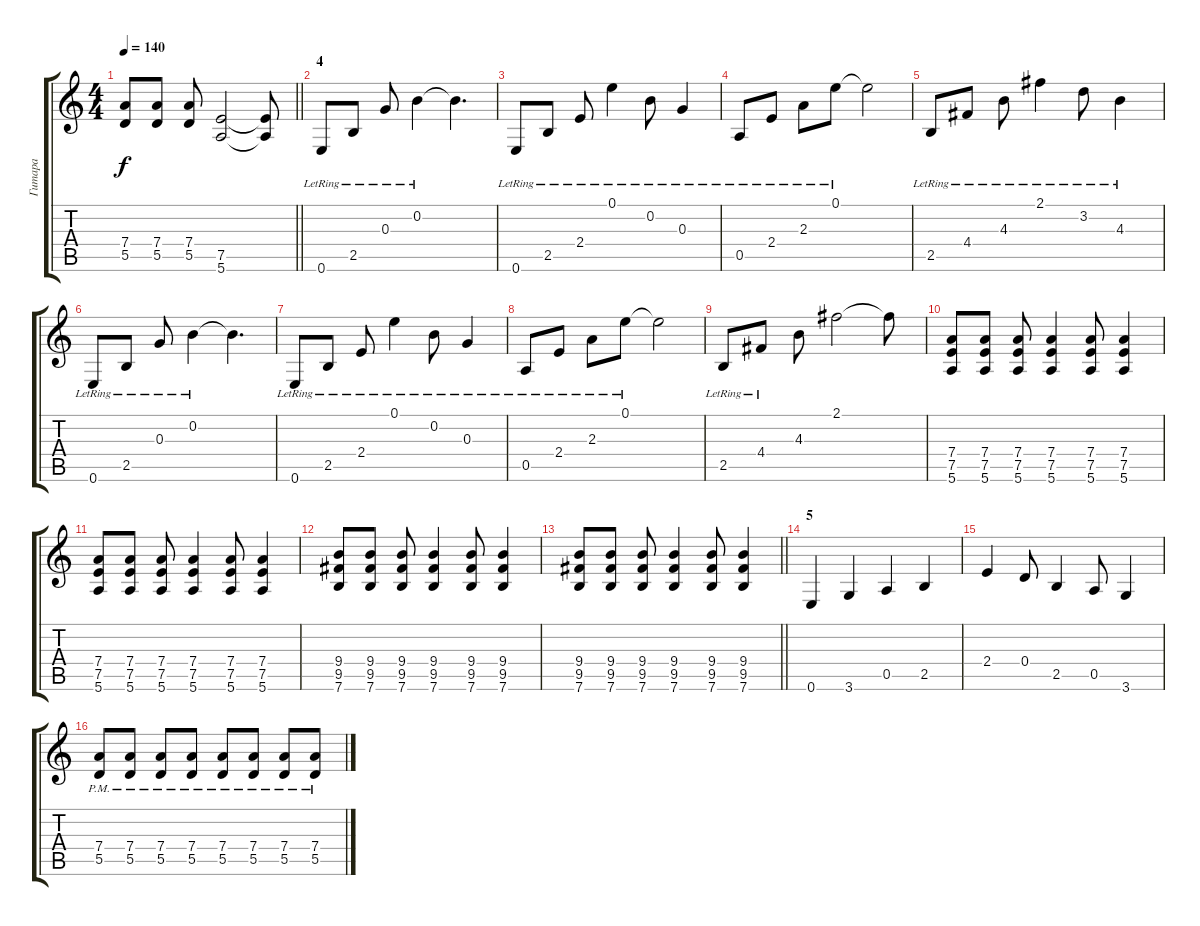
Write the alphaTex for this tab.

\track ("Гитара" "Гитара") {instrument electricguitarclean}
\staff {score tabs}
\tuning (E4 B3 G3 D3 A2 E2) {hide}
\ts (4 4)
\tempo 140
\clef g2
\barLineRight lightlight
\ks c
(7.4 5.5).8{dy f} (7.4 5.5).8 (7.4 5.5).8 (7.5 5.6).2 (7.5{t} 5.6{t}).8 |
\section ("" "4")
0.6{lr}.8{instrument electricguitarclean} 2.5{lr}.8 0.3{lr}.8 0.2{lr}.4 0.2{t}.4{d} |
0.6{lr}.8 2.5{lr}.8 2.4{lr}.8 0.1{lr}.4 0.2{lr}.8 0.3{lr}.4 |
0.5{lr}.8 2.4{lr}.8 2.3{lr}.8 0.1{lr}.8 0.1{t}.2 |
2.5{lr}.8 4.4{lr}.8 4.3{lr}.8 2.1{lr}.4 3.2{lr}.8 4.3{lr}.4 |
0.6{lr}.8 2.5{lr}.8 0.3{lr}.8 0.2{lr}.4 0.2{t}.4{d} |
0.6{lr}.8 2.5{lr}.8 2.4{lr}.8 0.1{lr}.4 0.2{lr}.8 0.3{lr}.4 |
0.5{lr}.8 2.4{lr}.8 2.3{lr}.8 0.1{lr}.8 0.1{t}.2 |
2.5{lr}.8 4.4{lr}.8 4.3.8 2.1.2 2.1{t}.8 |
(7.4 7.5 5.6).8{instrument distortionguitar} (7.4 7.5 5.6).8 (7.4 7.5 5.6).8 (7.4 7.5 5.6).4 (7.4 7.5 5.6).8 (7.4 7.5 5.6).4 |
(7.4 7.5 5.6).8 (7.4 7.5 5.6).8 (7.4 7.5 5.6).8 (7.4 7.5 5.6).4 (7.4 7.5 5.6).8 (7.4 7.5 5.6).4 |
(9.4 9.5 7.6).8 (9.4 9.5 7.6).8 (9.4 9.5 7.6).8 (9.4 9.5 7.6).4 (9.4 9.5 7.6).8 (9.4 9.5 7.6).4 |
\barLineRight lightlight
(9.4 9.5 7.6).8 (9.4 9.5 7.6).8 (9.4 9.5 7.6).8 (9.4 9.5 7.6).4 (9.4 9.5 7.6).8 (9.4 9.5 7.6).4 |
\section ("" "5")
0.6.4 3.6.4 0.5.4 2.5.4 |
2.4.4 0.4.8 2.5.4 0.5.8 3.6.4 |
(7.4{pm} 5.5{pm}).8 (7.4{pm} 5.5{pm}).8 (7.4{pm} 5.5{pm}).8 (7.4{pm} 5.5{pm}).8 (7.4{pm} 5.5{pm}).8 (7.4{pm} 5.5{pm}).8 (7.4{pm} 5.5{pm}).8 (7.4{pm} 5.5{pm}).8
